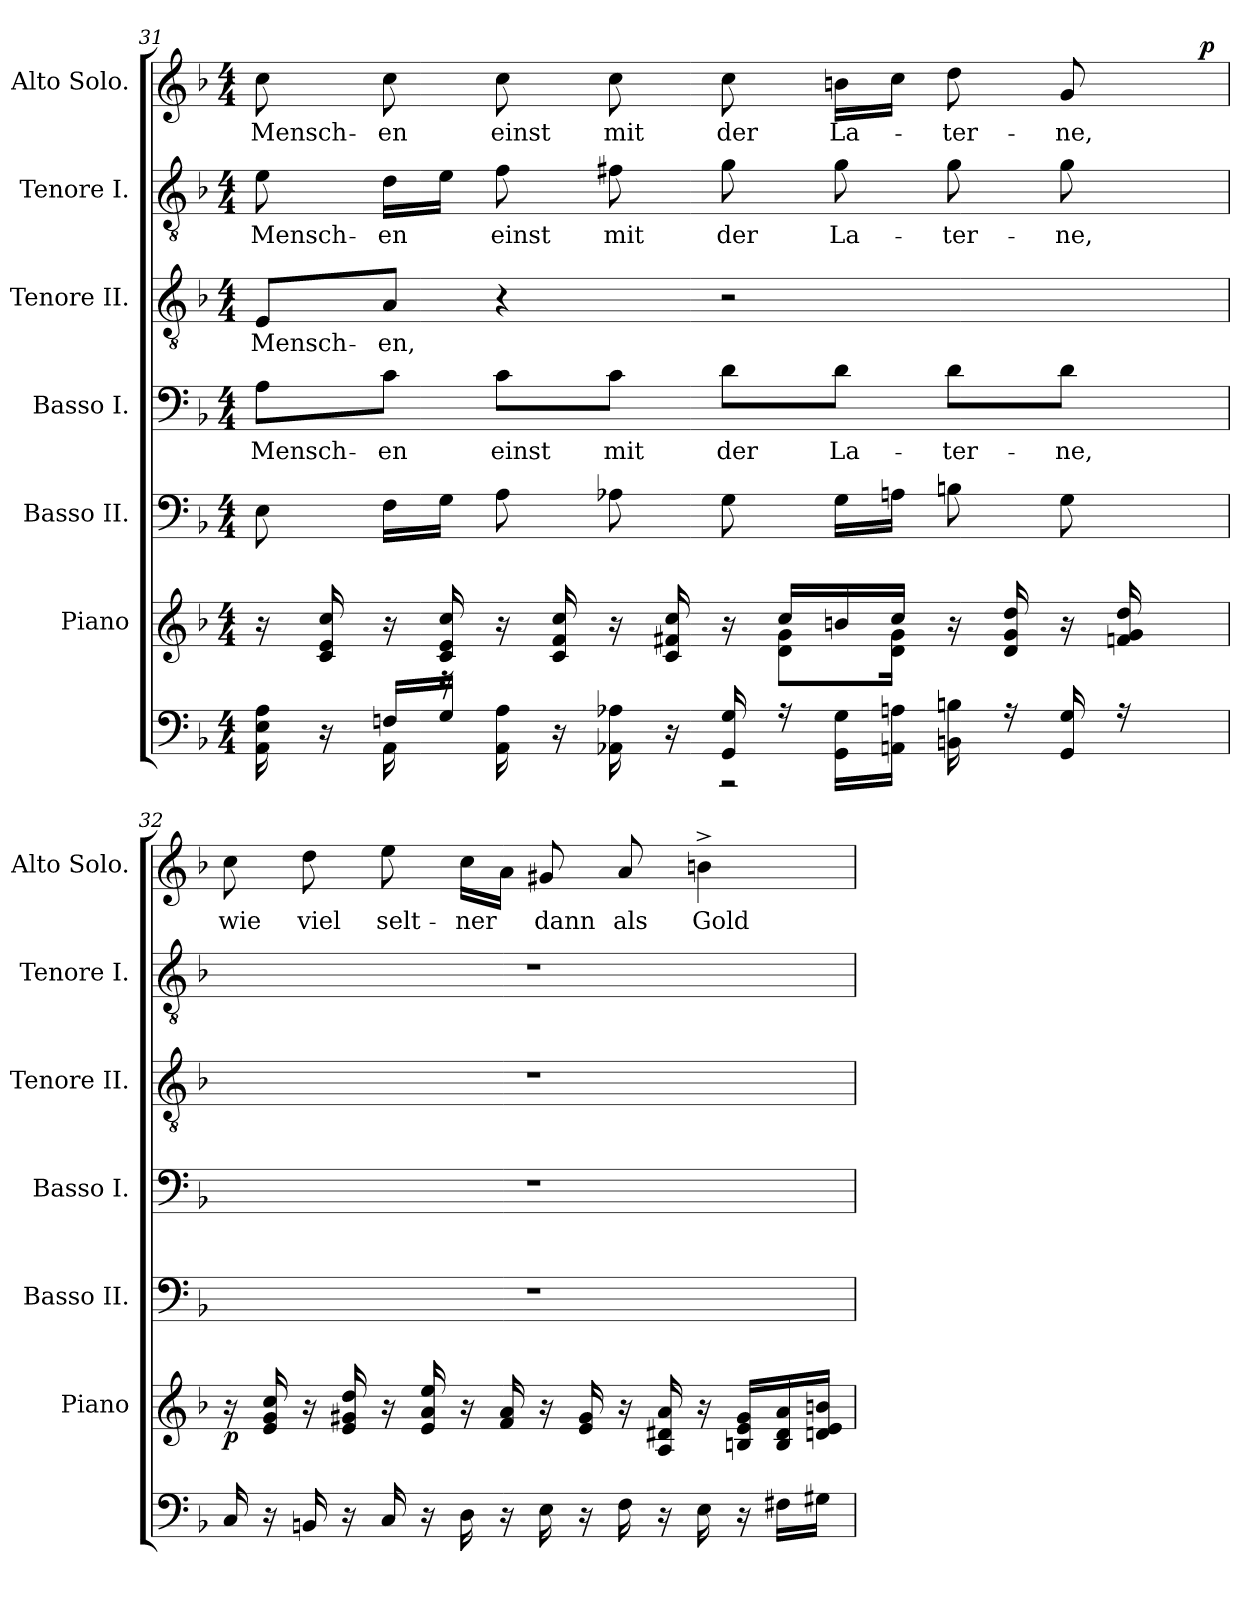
**kern	**kern	**dynam	**kern	**kern	**text	**kern	**text	**kern	**text	**kern	**text	**dynam
*part7	*part6	*part6	*part5	*part4	*part4	*part3	*part3	*part2	*part2	*part1	*part1	*part1
*staff7	*staff6	*staff6	*staff5	*staff4	*staff4	*staff3	*staff3	*staff2	*staff2	*staff1	*staff1	*staff1
*	*I"Piano	*	*I"Basso II.	*I"Basso I.	*	*I"Tenore II.	*	*I"Tenore I.	*	*I"Alto Solo.	*	*
*	*I'Piano	*	*I'Basso II.	*I'Basso I.	*	*I'Tenore II.	*	*I'Tenore I.	*	*I'Alto Solo.	*	*
!!LO:PB:g=z
*clefF4	*clefG2	*	*clefF4	*clefF4	*	*clefGv2	*	*clefGv2	*	*clefG2	*	*
*k[b-]	*k[b-]	*	*k[b-]	*k[b-]	*	*k[b-]	*	*k[b-]	*	*k[b-]	*	*
*F:	*F:	*	*F:	*F:	*	*F:	*	*F:	*	*F:	*	*
*M4/4	*M4/4	*	*M4/4	*M4/4	*	*M4/4	*	*M4/4	*	*M4/4	*	*
=31	=31	=31	=31	=31	=31	=31	=31	=31	=31	=31	=31	=31
*^	*^	*	*	*	*	*	*	*	*	*	*	*
!	!	!	!	!	!	!	!LO:LY:b:color=#000000	!	!	!	!	!	!	!
!	!	!	!	!	!	!	!	!	!LO:LY:b:color=#000000	!	!	!	!	!
!	!	!	!	!	!	!	!	!	!	!	!LO:LY:b:color=#000000	!	!	!
!	!	!	!	!	!	!	!	!	!	!	!	!	!LO:LY:b:color=#000000	!
*	*	*	*	*	*	*	*	*	*	*	*	*^	*	*
16AAi\ 16Ei 16Ai	8ryy	16r	16ryy	.	8Ei\	8Ai\L	Mensch-	8Ei/L	Mensch-	8ei\	Mensch-	8cci\	2ryy	Mensch-	.
*	*	*v	*v	*	*	*	*	*	*	*	*	*	*	*	*
16r	.	16ci/ 16ei 16cci	.	.	.	.	.	.	.	.	.	.	.	.
!	!	!	!	!	!	!LO:LY:b:color=#000000	!	!	!	!	!	!	!	!
!	!	!	!	!	!	!	!	!LO:LY:b:color=#000000	!	!	!	!	!	!
!	!	!	!	!	!	!	!	!	!	!LO:LY:b:color=#000000	!	!	!	!
!	!	!	!	!	!	!	!	!	!	!	!	!	!LO:LY:b:color=#000000	!
16AAi\	16Fni/LL	16r	.	16Fi\LL	8ci\J	-en	8Ai/J	-en,	16di\LL	-en	8cci\	.	-en	.
16r	16Gi/JJ	16ci/ 16ei 16cci	.	16Gi\JJ	.	.	.	.	16ei\JJ	.	.	.	.	.
!	!	!	!	!	!	!LO:LY:b:color=#000000	!	!	!	!	!	!	!	!
!	!	!	!	!	!	!	!	!	!	!LO:LY:b:color=#000000	!	!	!	!
!	!	!	!	!	!	!	!	!	!	!	!	!	!LO:LY:b:color=#000000	!
16AAi\ 16Ai	4ryy	16r	.	8Ai\	8ci\L	einst	4r	.	8fi\	einst	8cci\	.	einst	.
16r	.	16ci/ 16fi 16cci	.	.	.	.	.	.	.	.	.	.	.	.
!	!	!	!	!	!	!LO:LY:b:color=#000000	!	!	!	!	!	!	!	!
!	!	!	!	!	!	!	!	!	!	!LO:LY:b:color=#000000	!	!	!	!
!	!	!	!	!	!	!	!	!	!	!	!	!	!LO:LY:b:color=#000000	!
16AA-Xi\ 16A-Xi	.	16r	.	8A-Xi\	8ci\J	mit	.	.	8f#Xi\	mit	8cci\	.	mit	.
16r	.	16ci/ 16f#Xi 16cci	.	.	.	.	.	.	.	.	.	.	.	.
!	!	!	!	!	!	!LO:LY:b:color=#000000	!	!	!	!	!	!	!	!
!	!	!	!	!	!	!	!	!	!	!LO:LY:b:color=#000000	!	!	!	!
!	!	!	!	!	!	!	!	!	!	!	!	!	!LO:LY:b:color=#000000	!
16GGi/ 16Gi	2r	16r	.	8Gi\	8di\L	der	2r	.	8gi\	der	8cci\	4ryy	der	.
*	*	*^	*	*	*	*	*	*	*	*	*	*	*	*
16r	.	16cci/LL	8di\ 8giL	.	.	.	.	.	.	.	.	.	.	.	.
!	!	!	!	!	!	!	!LO:LY:b:color=#000000	!	!	!	!	!	!	!	!
!	!	!	!	!	!	!	!	!	!	!	!LO:LY:b:color=#000000	!	!	!	!
!	!	!	!	!	!	!	!	!	!	!	!	!	!	!LO:LY:b:color=#000000	!
16GGi\ 16GiLL	.	16bni/	.	.	16Gi\LL	8di\J	La-	.	.	8gi\	La-	16bni\LL	.	La-	.
16AAni\ 16AniJJ	.	16cci/JJ	16di\ 16giJk	.	16Ani\JJ	.	.	.	.	.	.	16cci\JJ	.	.	.
!	!	!	!	!	!	!	!LO:LY:b:color=#000000	!	!	!	!	!	!	!	!
!	!	!	!	!	!	!	!	!	!	!	!LO:LY:b:color=#000000	!	!	!	!
!	!	!	!	!	!	!	!	!	!	!	!	!	!	!LO:LY:b:color=#000000	!
16BBni\ 16Bni	.	16r	4ryy	.	8Bni\	8di\L	-ter-	.	.	8gi\	-ter-	8ddi\	8ryy	-ter-	.
16r	.	16di/ 16gi 16ddi	.	.	.	.	.	.	.	.	.	.	.	.	.
!	!	!	!	!	!	!	!LO:LY:b:color=#000000	!	!	!	!	!	!	!	!
!	!	!	!	!	!	!	!	!	!	!	!LO:LY:b:color=#000000	!	!	!	!
!	!	!	!	!	!	!	!	!	!	!	!	!	!	!LO:LY:b:color=#000000	!
16GGi/ 16Gi	.	16r	.	.	8Gi\	8di\J	-ne,	.	.	8gi\	-ne,	8gi/	16ryy	-ne,	.
16r	.	16fni/ 16gi 16ddi	.	.	.	.	.	.	.	.	.	.	32ryy	.	.
.	.	.	.	.	.	.	.	.	.	.	.	.	64ryy	.	.
.	.	.	.	.	.	.	.	.	.	.	.	.	128...ryy	.	.
.	.	.	.	.	.	.	.	.	.	.	.	.	1024ryy	.	p
*v	*v	*	*	*	*	*	*	*	*	*	*	*v	*v	*	*
*	*v	*v	*	*	*	*	*	*	*	*	*	*	*
=32	=32	=32	=32	=32	=32	=32	=32	=32	=32	=32	=32	=32
*^	*^	*	*	*	*	*	*	*	*	*^	*	*
!	!	!	!	!	!	!	!	!	!	!	!	!	!	!LO:LY:b:color=#000000	!
*v	*v	*	*	*	*	*	*	*	*	*	*	*v	*v	*	*
*	*v	*v	*	*	*	*	*	*	*	*	*	*	*
16Ci/	16r	p	1r	1r	.	1r	.	1r	.	8cci\	wie	.
16r	16ei/ 16gi 16cci	.	.	.	.	.	.	.	.	.	.	.
!	!	!	!	!	!	!	!	!	!	!	!LO:LY:b:color=#000000	!
16BBni/	16r	.	.	.	.	.	.	.	.	8ddi\	viel	.
16r	16ei/ 16g#Xi 16ddi	.	.	.	.	.	.	.	.	.	.	.
!	!	!	!	!	!	!	!	!	!	!	!LO:LY:b:color=#000000	!
16Ci/	16r	.	.	.	.	.	.	.	.	8eei\	selt-	.
16r	16ei/ 16ai 16eei	.	.	.	.	.	.	.	.	.	.	.
!	!	!	!	!	!	!	!	!	!	!	!LO:LY:b:color=#000000	!
16Di\	16r	.	.	.	.	.	.	.	.	16cci\LL	-ner	.
16r	16fi/ 16ai	.	.	.	.	.	.	.	.	16ai\JJ	.	.
!	!	!	!	!	!	!	!	!	!	!	!LO:LY:b:color=#000000	!
16Ei\	16r	.	.	.	.	.	.	.	.	8g#Xi/	dann	.
16r	16ei/ 16g#i	.	.	.	.	.	.	.	.	.	.	.
!	!	!	!	!	!	!	!	!	!	!	!LO:LY:b:color=#000000	!
16Fi\	16r	.	.	.	.	.	.	.	.	8ai/	als	.
16r	16Ai/ 16d#Xi 16ai	.	.	.	.	.	.	.	.	.	.	.
!	!	!	!	!	!	!	!	!	!	!	!LO:LY:b:color=#000000	!
16Ei\	16r	.	.	.	.	.	.	.	.	4bn^i\	Gold	.
16r	16Bni/ 16ei 16g#iLL	.	.	.	.	.	.	.	.	.	.	.
16F#Xi\LL	16Bi/ 16d#i 16ai	.	.	.	.	.	.	.	.	.	.	.
16G#Xi\JJ	16dni/ 16ei 16bniJJ	.	.	.	.	.	.	.	.	.	.	.
=	=	=	=	=	=	=	=	=	=	=	=	=
*-	*-	*-	*-	*-	*-	*-	*-	*-	*-	*-	*-	*-
